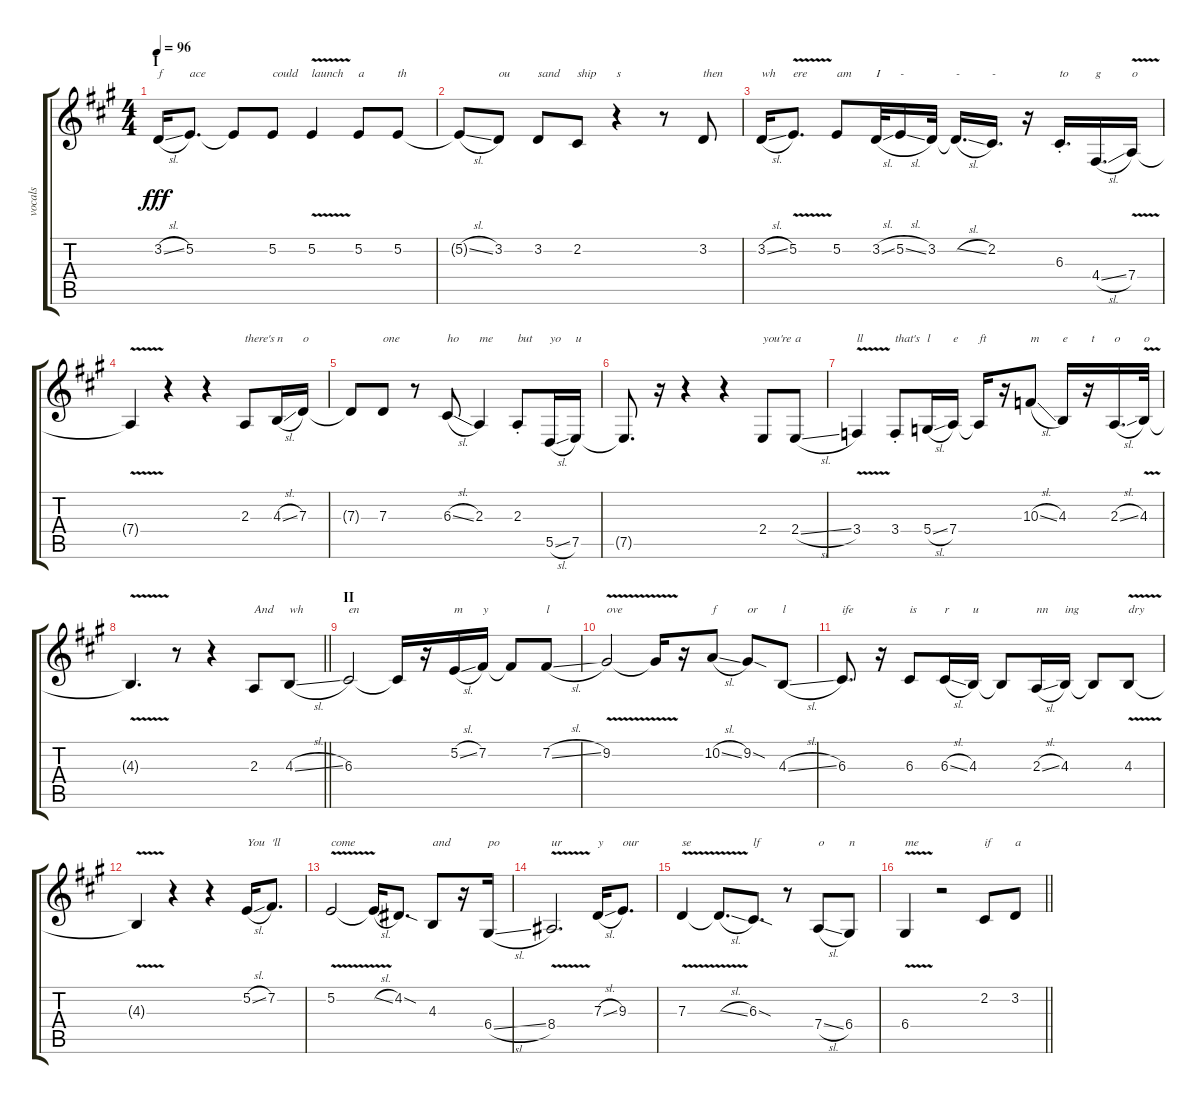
\track ("vocals" "vocals") {instrument synthvoice}
\staff {score tabs}
\tuning (E4 B3 G3 D3 A2 E2) {hide}
\ts (4 4)
\section ("" "I")
\tempo 96
\clef g2
\ks a
3.2{sl}.16{txt "f" dy fff} 5.2.8{d txt "ace"} 5.2{t}.8 5.2.8{txt "could"} 5.2{v}.4{txt "launch"} 5.2.8{txt "a"} 5.2.8{txt "th"} |
5.2{sl t}.8 3.2.8{txt "ou"} 3.2.8{txt "sand"} 2.2.8{txt "ship"} r.4{txt "s"} r.8 3.2.8{txt "then"} |
3.2{sl}.16{txt "wh"} 5.2{v}.8{d txt "ere"} 5.2.8{txt "am"} 3.2{sl}.32{txt "I"} 5.2{sl}.16{txt "-"} 3.2.32 3.2{sl t}.16{d txt "-"} 2.2.16{d txt "-"} r.16 6.3{st}.16{d txt "to"} 4.4{sl}.16{d txt "g"} 7.4{v}.16{txt "o"} |
7.4{t}.4 r.4 r.4 2.3.8{txt "there's"} 4.3{sl}.16{txt "n"} 7.3.16{txt "o"} |
7.3{t}.8 7.3.8{txt "one"} r.8 6.3{sl}.8{txt "ho"} 2.3.4{txt "me"} 2.3{st}.8{txt "but"} 5.5{sl}.16{txt "yo"} 7.5.16{txt "u"} |
7.5{t}.8{d} r.16 r.4 r.4 2.4.8{txt "you're"} 2.4{sl}.8{txt "a"} |
3.4{v}.4{txt "ll"} 3.4{st}.8{txt "that's"} 5.4{sl}.16{txt "l"} 7.4.16{txt "e"} 7.4{t}.16{txt "ft"} r.16 10.3{sl}.8{txt "m"} 4.3.16{txt "e"} r.16{txt " t"} 2.3{sl}.16{d txt "o"} 4.3{v}.32{txt "o"} |
\barLineRight lightlight
4.3{t}.4{d} r.8 r.4 2.3.8{txt "And"} 4.3{sl}.8{txt "wh"} |
\section ("" "II")
6.3.2{txt "en"} 6.3{t}.16 r.16 5.2{sl}.16{txt "m"} 7.2.16{txt "y"} 7.2{t}.8 7.2{sl}.8{txt "l"} |
9.2{v}.2{txt "ove"} 9.2{t}.16 r.16 10.2{sl}.8{txt "f"} 9.2{sod}.8{txt "or"} 4.3{sl}.8{txt "l"} |
6.3.8{d txt "ife"} r.16 6.3.8{txt "is"} 6.3{sl}.16{txt "r"} 4.3.16{txt "u"} 4.3{t}.8 2.3{sl}.16{txt "nn"} 4.3.16{txt "ing"} 4.3{t}.8 4.3{v}.8{txt "dry"} |
4.3{t}.4 r.4 r.4 5.2{sl}.16{txt "You"} 7.2.8{d txt "'ll"} |
5.2{v}.2{txt "come"} 5.2{sl t}.16 4.2{sod}.8{d} 4.3.8{txt "and"} r.16 6.4{sl}.16{txt "po"} |
8.4{v}.2{d txt "ur"} 7.3{sl}.16{txt "y"} 9.3.8{d txt "our"} |
7.3{v}.4{txt "se"} 7.3{sl t}.8{d} 6.3{sod}.8{d txt "lf"} r.8 7.4{sl}.8{txt "o"} 6.4.8{txt "n"} |
\barLineRight lightlight
6.4{v}.4{txt "me"} r.2 2.2.8{txt "if"} 3.2.8{txt "a"}
